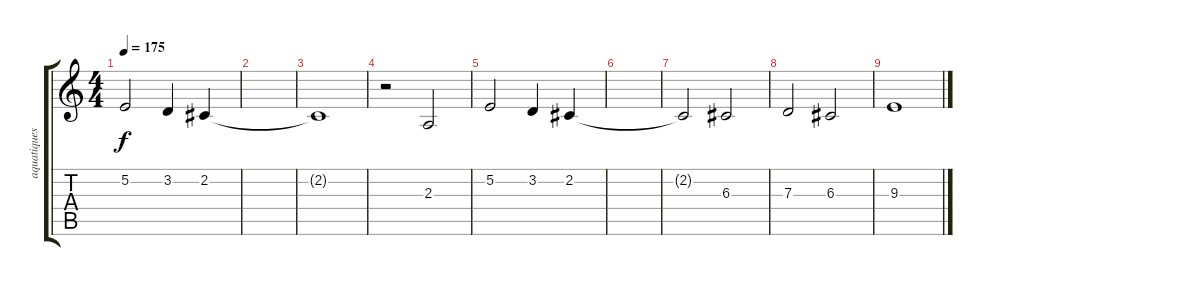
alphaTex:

\track ("aquatiques sounds" "aquatiques") {instrument fx7echoes}
\staff {score tabs}
\tuning (E4 B3 G3 D3 A2 E2) {hide}
\ts (4 4)
\tempo 175
\clef g2
\ks c
5.2.2{dy f} 3.2.4 2.2.4 |
|
2.2{t}.1 |
r.2 2.3.2 |
5.2.2 3.2.4 2.2.4 |
|
2.2{t}.2 6.3.2 |
7.3.2 6.3.2 |
9.3.1
